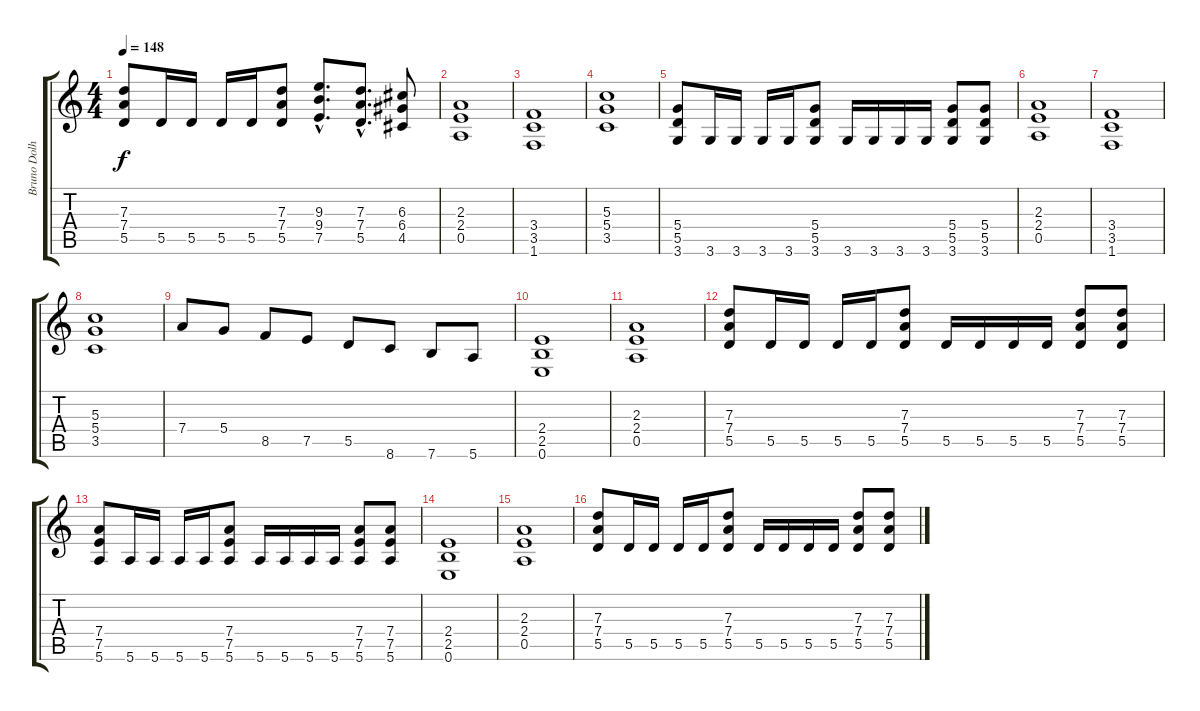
\track ("Bruno Dolheguy" "Bruno Dolh") {instrument overdrivenguitar}
\staff {score tabs}
\tuning (E4 B3 G3 D3 A2 E2) {hide}
\ts (4 4)
\tempo 148
\clef g2
\ks c
(7.3 7.4 5.5).8{dy f} 5.5.16 5.5.16 5.5.16 5.5.16 (7.3 7.4 5.5).8 (9.3{hac} 9.4{hac} 7.5{hac}).8{d} (7.3{hac} 7.4{hac} 5.5{hac}).8{d} (6.3 6.4 4.5).8 |
(2.3 2.4 0.5).1 |
(3.4 3.5 1.6).1 |
(5.3 5.4 3.5).1 |
(5.4 5.5 3.6).8 3.6.16 3.6.16 3.6.16 3.6.16 (5.4 5.5 3.6).8 3.6.16 3.6.16 3.6.16 3.6.16 (5.4 5.5 3.6).8 (5.4 5.5 3.6).8 |
(2.3 2.4 0.5).1 |
(3.4 3.5 1.6).1 |
(5.3 5.4 3.5).1 |
7.4.8 5.4.8 8.5.8 7.5.8 5.5.8 8.6.8 7.6.8 5.6.8 |
(2.4 2.5 0.6).1 |
(2.3 2.4 0.5).1 |
(7.3 7.4 5.5).8 5.5.16 5.5.16 5.5.16 5.5.16 (7.3 7.4 5.5).8 5.5.16 5.5.16 5.5.16 5.5.16 (7.3 7.4 5.5).8 (7.3 7.4 5.5).8 |
(7.4 7.5 5.6).8 5.6.16 5.6.16 5.6.16 5.6.16 (7.4 7.5 5.6).8 5.6.16 5.6.16 5.6.16 5.6.16 (7.4 7.5 5.6).8 (7.4 7.5 5.6).8 |
(2.4 2.5 0.6).1 |
(2.3 2.4 0.5).1 |
(7.3 7.4 5.5).8 5.5.16 5.5.16 5.5.16 5.5.16 (7.3 7.4 5.5).8 5.5.16 5.5.16 5.5.16 5.5.16 (7.3 7.4 5.5).8 (7.3 7.4 5.5).8
